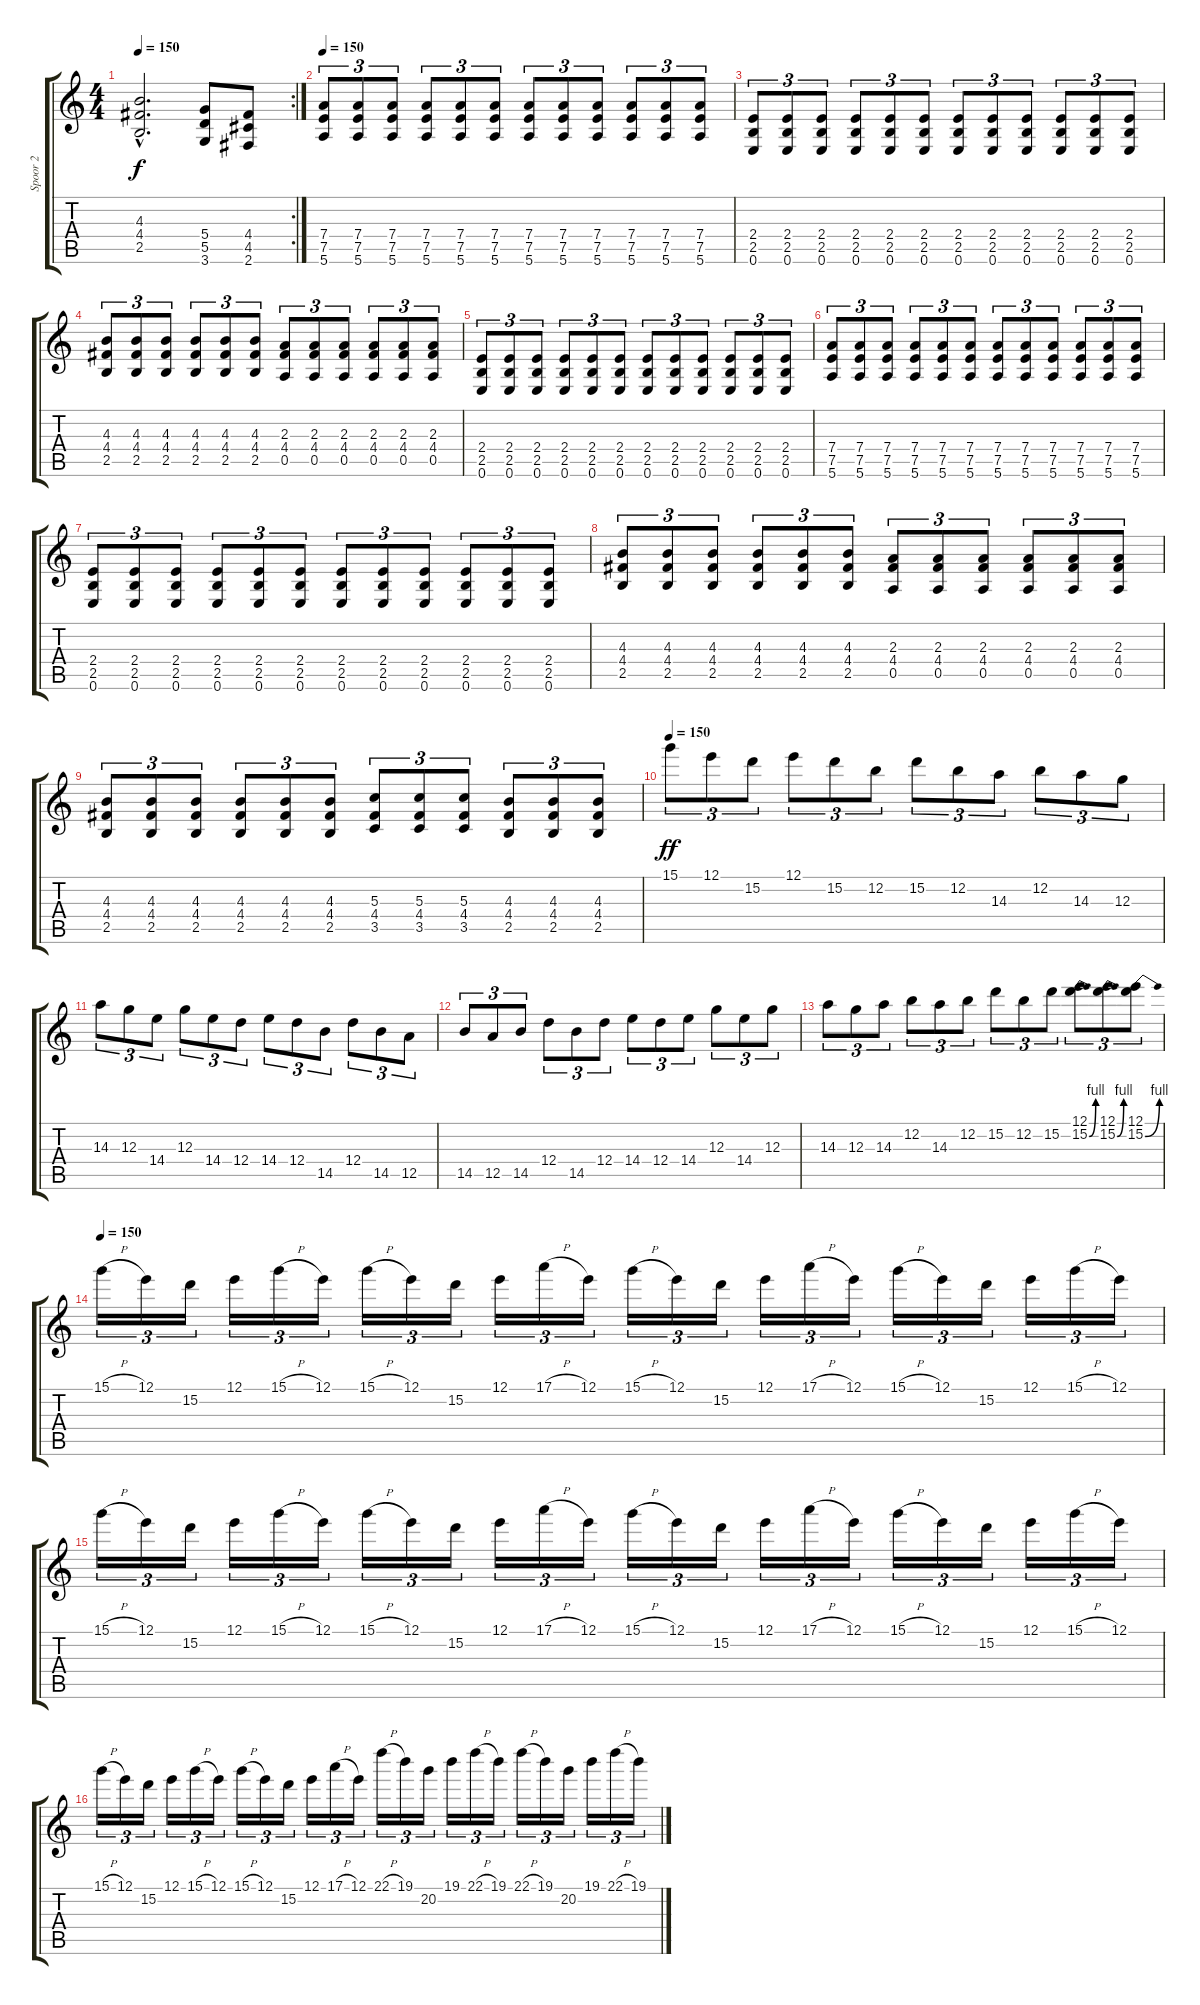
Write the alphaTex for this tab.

\track ("Spoor 2" "Spoor 2") {instrument distortionguitar}
\staff {score tabs}
\tuning (E4 B3 G3 D3 A2 E2) {hide}
\rc 2
\ts (4 4)
\tempo 150
\clef g2
\ks c
(4.3{hac} 4.4{hac} 2.5{hac}).2{d dy f} (5.4 5.5 3.6).8 (4.4 4.5 2.6).8 |
\tempo 150
(7.4 7.5 5.6).8{tu (3 2)} (7.4 7.5 5.6).8{tu (3 2)} (7.4 7.5 5.6).8{tu (3 2)} (7.4 7.5 5.6).8{tu (3 2)} (7.4 7.5 5.6).8{tu (3 2)} (7.4 7.5 5.6).8{tu (3 2)} (7.4 7.5 5.6).8{tu (3 2)} (7.4 7.5 5.6).8{tu (3 2)} (7.4 7.5 5.6).8{tu (3 2)} (7.4 7.5 5.6).8{tu (3 2)} (7.4 7.5 5.6).8{tu (3 2)} (7.4 7.5 5.6).8{tu (3 2)} |
(2.4 2.5 0.6).8{tu (3 2)} (2.4 2.5 0.6).8{tu (3 2)} (2.4 2.5 0.6).8{tu (3 2)} (2.4 2.5 0.6).8{tu (3 2)} (2.4 2.5 0.6).8{tu (3 2)} (2.4 2.5 0.6).8{tu (3 2)} (2.4 2.5 0.6).8{tu (3 2)} (2.4 2.5 0.6).8{tu (3 2)} (2.4 2.5 0.6).8{tu (3 2)} (2.4 2.5 0.6).8{tu (3 2)} (2.4 2.5 0.6).8{tu (3 2)} (2.4 2.5 0.6).8{tu (3 2)} |
(4.3 4.4 2.5).8{tu (3 2)} (4.3 4.4 2.5).8{tu (3 2)} (4.3 4.4 2.5).8{tu (3 2)} (4.3 4.4 2.5).8{tu (3 2)} (4.3 4.4 2.5).8{tu (3 2)} (4.3 4.4 2.5).8{tu (3 2)} (2.3 4.4 0.5).8{tu (3 2)} (2.3 4.4 0.5).8{tu (3 2)} (2.3 4.4 0.5).8{tu (3 2)} (2.3 4.4 0.5).8{tu (3 2)} (2.3 4.4 0.5).8{tu (3 2)} (2.3 4.4 0.5).8{tu (3 2)} |
(2.4 2.5 0.6).8{tu (3 2)} (2.4 2.5 0.6).8{tu (3 2)} (2.4 2.5 0.6).8{tu (3 2)} (2.4 2.5 0.6).8{tu (3 2)} (2.4 2.5 0.6).8{tu (3 2)} (2.4 2.5 0.6).8{tu (3 2)} (2.4 2.5 0.6).8{tu (3 2)} (2.4 2.5 0.6).8{tu (3 2)} (2.4 2.5 0.6).8{tu (3 2)} (2.4 2.5 0.6).8{tu (3 2)} (2.4 2.5 0.6).8{tu (3 2)} (2.4 2.5 0.6).8{tu (3 2)} |
(7.4 7.5 5.6).8{tu (3 2)} (7.4 7.5 5.6).8{tu (3 2)} (7.4 7.5 5.6).8{tu (3 2)} (7.4 7.5 5.6).8{tu (3 2)} (7.4 7.5 5.6).8{tu (3 2)} (7.4 7.5 5.6).8{tu (3 2)} (7.4 7.5 5.6).8{tu (3 2)} (7.4 7.5 5.6).8{tu (3 2)} (7.4 7.5 5.6).8{tu (3 2)} (7.4 7.5 5.6).8{tu (3 2)} (7.4 7.5 5.6).8{tu (3 2)} (7.4 7.5 5.6).8{tu (3 2)} |
(2.4 2.5 0.6).8{tu (3 2)} (2.4 2.5 0.6).8{tu (3 2)} (2.4 2.5 0.6).8{tu (3 2)} (2.4 2.5 0.6).8{tu (3 2)} (2.4 2.5 0.6).8{tu (3 2)} (2.4 2.5 0.6).8{tu (3 2)} (2.4 2.5 0.6).8{tu (3 2)} (2.4 2.5 0.6).8{tu (3 2)} (2.4 2.5 0.6).8{tu (3 2)} (2.4 2.5 0.6).8{tu (3 2)} (2.4 2.5 0.6).8{tu (3 2)} (2.4 2.5 0.6).8{tu (3 2)} |
(4.3 4.4 2.5).8{tu (3 2)} (4.3 4.4 2.5).8{tu (3 2)} (4.3 4.4 2.5).8{tu (3 2)} (4.3 4.4 2.5).8{tu (3 2)} (4.3 4.4 2.5).8{tu (3 2)} (4.3 4.4 2.5).8{tu (3 2)} (2.3 4.4 0.5).8{tu (3 2)} (2.3 4.4 0.5).8{tu (3 2)} (2.3 4.4 0.5).8{tu (3 2)} (2.3 4.4 0.5).8{tu (3 2)} (2.3 4.4 0.5).8{tu (3 2)} (2.3 4.4 0.5).8{tu (3 2)} |
(4.3 4.4 2.5).8{tu (3 2)} (4.3 4.4 2.5).8{tu (3 2)} (4.3 4.4 2.5).8{tu (3 2)} (4.3 4.4 2.5).8{tu (3 2)} (4.3 4.4 2.5).8{tu (3 2)} (4.3 4.4 2.5).8{tu (3 2)} (5.3 4.4 3.5).8{tu (3 2)} (5.3 4.4 3.5).8{tu (3 2)} (5.3 4.4 3.5).8{tu (3 2)} (4.3 4.4 2.5).8{tu (3 2)} (4.3 4.4 2.5).8{tu (3 2)} (4.3 4.4 2.5).8{tu (3 2)} |
\tempo 150
15.1.8{tu (3 2) dy ff} 12.1.8{tu (3 2)} 15.2.8{tu (3 2)} 12.1.8{tu (3 2)} 15.2.8{tu (3 2)} 12.2.8{tu (3 2)} 15.2.8{tu (3 2)} 12.2.8{tu (3 2)} 14.3.8{tu (3 2)} 12.2.8{tu (3 2)} 14.3.8{tu (3 2)} 12.3.8{tu (3 2)} |
14.3.8{tu (3 2)} 12.3.8{tu (3 2)} 14.4.8{tu (3 2)} 12.3.8{tu (3 2)} 14.4.8{tu (3 2)} 12.4.8{tu (3 2)} 14.4.8{tu (3 2)} 12.4.8{tu (3 2)} 14.5.8{tu (3 2)} 12.4.8{tu (3 2)} 14.5.8{tu (3 2)} 12.5.8{tu (3 2)} |
14.5.8{tu (3 2)} 12.5.8{tu (3 2)} 14.5.8{tu (3 2)} 12.4.8{tu (3 2)} 14.5.8{tu (3 2)} 12.4.8{tu (3 2)} 14.4.8{tu (3 2)} 12.4.8{tu (3 2)} 14.4.8{tu (3 2)} 12.3.8{tu (3 2)} 14.4.8{tu (3 2)} 12.3.8{tu (3 2)} |
14.3.8{tu (3 2)} 12.3.8{tu (3 2)} 14.3.8{tu (3 2)} 12.2.8{tu (3 2)} 14.3.8{tu (3 2)} 12.2.8{tu (3 2)} 15.2.8{tu (3 2)} 12.2.8{tu (3 2)} 15.2.8{tu (3 2)} (12.1 15.2{be (bend 0 0 60 4)}).8{tu (3 2)} (12.1 15.2{be (bend 0 0 60 4)}).8{tu (3 2)} (12.1 15.2{be (bend 0 0 60 4)}).8{tu (3 2)} |
\tempo 150
15.1{h}.16{tu (3 2)} 12.1.16{tu (3 2)} 15.2.16{tu (3 2)} 12.1.16{tu (3 2)} 15.1{h}.16{tu (3 2)} 12.1.16{tu (3 2)} 15.1{h}.16{tu (3 2)} 12.1.16{tu (3 2)} 15.2.16{tu (3 2)} 12.1.16{tu (3 2)} 17.1{h}.16{tu (3 2)} 12.1.16{tu (3 2)} 15.1{h}.16{tu (3 2)} 12.1.16{tu (3 2)} 15.2.16{tu (3 2)} 12.1.16{tu (3 2)} 17.1{h}.16{tu (3 2)} 12.1.16{tu (3 2)} 15.1{h}.16{tu (3 2)} 12.1.16{tu (3 2)} 15.2.16{tu (3 2)} 12.1.16{tu (3 2)} 15.1{h}.16{tu (3 2)} 12.1.16{tu (3 2)} |
15.1{h}.16{tu (3 2)} 12.1.16{tu (3 2)} 15.2.16{tu (3 2)} 12.1.16{tu (3 2)} 15.1{h}.16{tu (3 2)} 12.1.16{tu (3 2)} 15.1{h}.16{tu (3 2)} 12.1.16{tu (3 2)} 15.2.16{tu (3 2)} 12.1.16{tu (3 2)} 17.1{h}.16{tu (3 2)} 12.1.16{tu (3 2)} 15.1{h}.16{tu (3 2)} 12.1.16{tu (3 2)} 15.2.16{tu (3 2)} 12.1.16{tu (3 2)} 17.1{h}.16{tu (3 2)} 12.1.16{tu (3 2)} 15.1{h}.16{tu (3 2)} 12.1.16{tu (3 2)} 15.2.16{tu (3 2)} 12.1.16{tu (3 2)} 15.1{h}.16{tu (3 2)} 12.1.16{tu (3 2)} |
15.1{h}.16{tu (3 2)} 12.1.16{tu (3 2)} 15.2.16{tu (3 2)} 12.1.16{tu (3 2)} 15.1{h}.16{tu (3 2)} 12.1.16{tu (3 2)} 15.1{h}.16{tu (3 2)} 12.1.16{tu (3 2)} 15.2.16{tu (3 2)} 12.1.16{tu (3 2)} 17.1{h}.16{tu (3 2)} 12.1.16{tu (3 2)} 22.1{h}.16{tu (3 2)} 19.1.16{tu (3 2)} 20.2.16{tu (3 2)} 19.1.16{tu (3 2)} 22.1{h}.16{tu (3 2)} 19.1.16{tu (3 2)} 22.1{h}.16{tu (3 2)} 19.1.16{tu (3 2)} 20.2.16{tu (3 2)} 19.1.16{tu (3 2)} 22.1{h}.16{tu (3 2)} 19.1.16{tu (3 2)}
